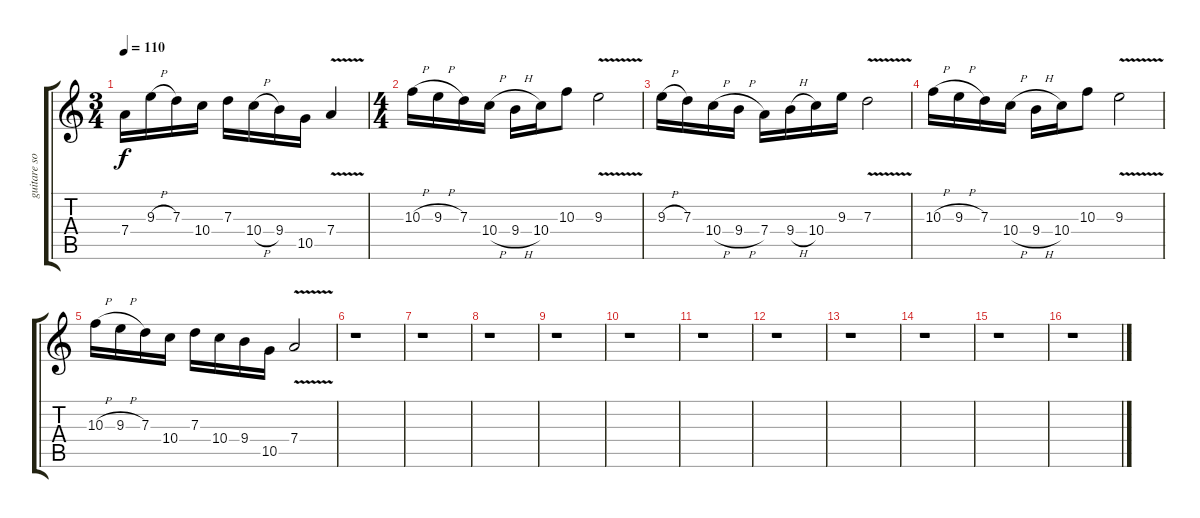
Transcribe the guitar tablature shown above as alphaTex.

\track ("guitare solo" "guitare so") {instrument overdrivenguitar}
\staff {score tabs}
\tuning (E4 B3 G3 D3 A2 E2) {hide}
\ts (3 4)
\tempo 110
\clef g2
\ks c
7.4.16{dy f instrument overdrivenguitar} 9.3{h}.16 7.3.16 10.4.16 7.3.16 10.4{h}.16 9.4.16 10.5.16 7.4{v}.4 |
\ts (4 4)
10.3{h}.16 9.3{h}.16 7.3.16 10.4{h}.16 9.4{h}.16 10.4.16 10.3.8 9.3{v}.2 |
9.3{h}.16 7.3.16 10.4{h}.16 9.4{h}.16 7.4.16 9.4{h}.16 10.4.16 9.3.16 7.3{v}.2 |
10.3{h}.16 9.3{h}.16 7.3.16 10.4{h}.16 9.4{h}.16 10.4.16 10.3.8 9.3{v}.2 |
10.3{h}.16 9.3{h}.16 7.3.16 10.4.16 7.3.16 10.4.16 9.4.16 10.5.16 7.4{v}.2 |
r.1 |
r.1 |
r.1 |
r.1 |
r.1 |
r.1 |
r.1 |
r.1 |
r.1 |
r.1 |
r.1
